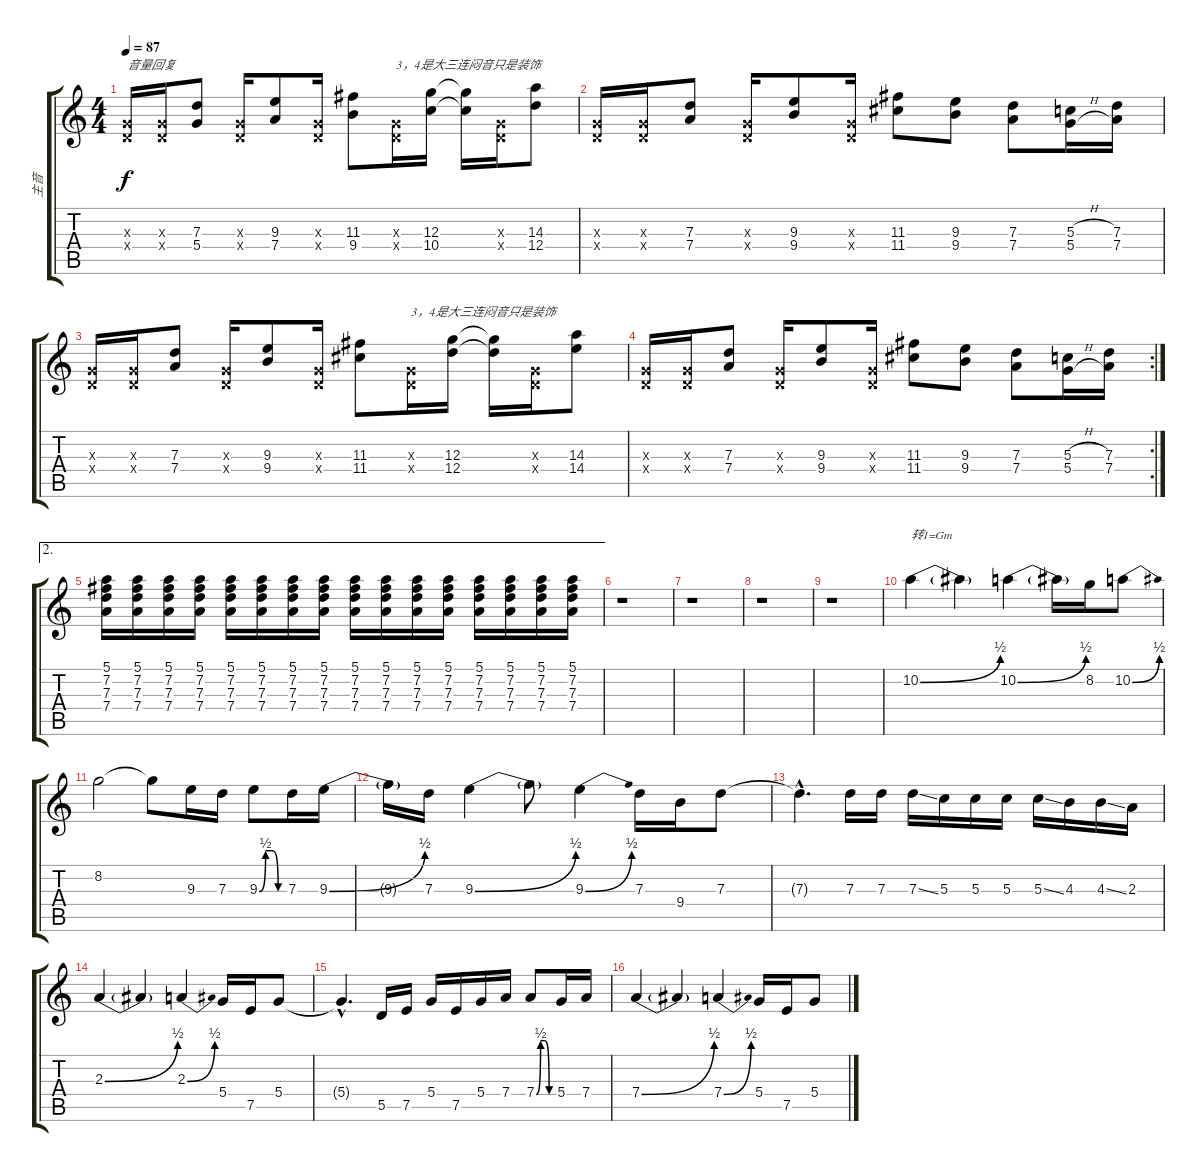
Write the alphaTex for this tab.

\track ("主音" "主音") {instrument distortionguitar}
\staff {score tabs}
\tuning (E4 B3 G3 D3 A2 E2) {hide}
\ts (4 4)
\tempo 87
\clef g2
\ks c
(0.3{x} 0.4{x}).16{txt "音量回复" dy f} (0.3{x} 0.4{x}).16 (7.3 5.4).8 (0.3{x} 0.4{x}).16 (9.3 7.4).8 (0.3{x} 0.4{x}).16 (11.3 9.4).8 (0.3{x} 0.4{x}).16{txt "3，4是大三连闷音只是装饰"} (12.3 10.4).16 (12.3{t} 10.4{t}).16 (0.3{x} 0.4{x}).16 (14.3 12.4).8 |
(0.3{x} 0.4{x}).16 (0.3{x} 0.4{x}).16 (7.3 7.4).8 (0.3{x} 0.4{x}).16 (9.3 9.4).8 (0.3{x} 0.4{x}).16 (11.3 11.4).8 (9.3 9.4).8 (7.3 7.4).8 (5.3{h} 5.4{h}).16 (7.3 7.4).16 |
(0.3{x} 0.4{x}).16 (0.3{x} 0.4{x}).16 (7.3 7.4).8 (0.3{x} 0.4{x}).16 (9.3 9.4).8 (0.3{x} 0.4{x}).16 (11.3 11.4).8 (0.3{x} 0.4{x}).16{txt "3，4是大三连闷音只是装饰"} (12.3 12.4).16 (12.3{t} 12.4{t}).16 (0.3{x} 0.4{x}).16 (14.3 14.4).8 |
\rc 2
(0.3{x} 0.4{x}).16 (0.3{x} 0.4{x}).16 (7.3 7.4).8 (0.3{x} 0.4{x}).16 (9.3 9.4).8 (0.3{x} 0.4{x}).16 (11.3 11.4).8 (9.3 9.4).8 (7.3 7.4).8 (5.3{h} 5.4{h}).16 (7.3 7.4).16 |
\ae 2
(5.1 7.2 7.3 7.4).16 (5.1 7.2 7.3 7.4).16 (5.1 7.2 7.3 7.4).16 (5.1 7.2 7.3 7.4).16 (5.1 7.2 7.3 7.4).16 (5.1 7.2 7.3 7.4).16 (5.1 7.2 7.3 7.4).16 (5.1 7.2 7.3 7.4).16 (5.1 7.2 7.3 7.4).16 (5.1 7.2 7.3 7.4).16 (5.1 7.2 7.3 7.4).16 (5.1 7.2 7.3 7.4).16 (5.1 7.2 7.3 7.4).16 (5.1 7.2 7.3 7.4).16 (5.1 7.2 7.3 7.4).16 (5.1 7.2 7.3 7.4).16 |
r.1 |
r.1 |
r.1 |
r.1 |
10.2{be (bend 0 0 60 2)}.4{txt "转1=Gm"} 10.2{t}.4 10.2{be (bend 0 0 60 2)}.4 10.2{t}.16 8.2.16 10.2{be (bend 0 0 60 2)}.8 |
8.2.2 8.2{t}.8 9.3.16 7.3.16 9.3{be (custom 0 0 15 2 30 2 45 0 60 0)}.8 7.3.16 9.3{be (bend 0 0 60 2)}.16 |
9.3{t}.16 7.3.16 9.3{be (bend 0 0 60 2)}.4 9.3{t}.8 9.3{be (bend 0 0 60 2)}.4 7.3.16 9.4.16 7.3.8 |
7.3{hac t}.4{d} 7.3.16 7.3.16 7.3{ss}.16 5.3.16 5.3.16 5.3.16 5.3{ss}.16 4.3.16 4.3{ss}.16 2.3.16 |
2.3{be (bend 0 0 60 2)}.4 2.3{t}.4 2.3{be (bend 0 0 60 2)}.4 5.4.16 7.5.16 5.4.8 |
5.4{hac t}.4{d} 5.5.16 7.5.16 5.4.16 7.5.16 5.4.16 7.4.16 7.4{be (custom 0 0 15 2 30 2 45 0 60 0)}.8 5.4.16 7.4.16 |
7.4{be (bend 0 0 60 2)}.4 7.4{t}.4 7.4{be (bend 0 0 60 2)}.4 5.4.16 7.5.16 5.4.8
